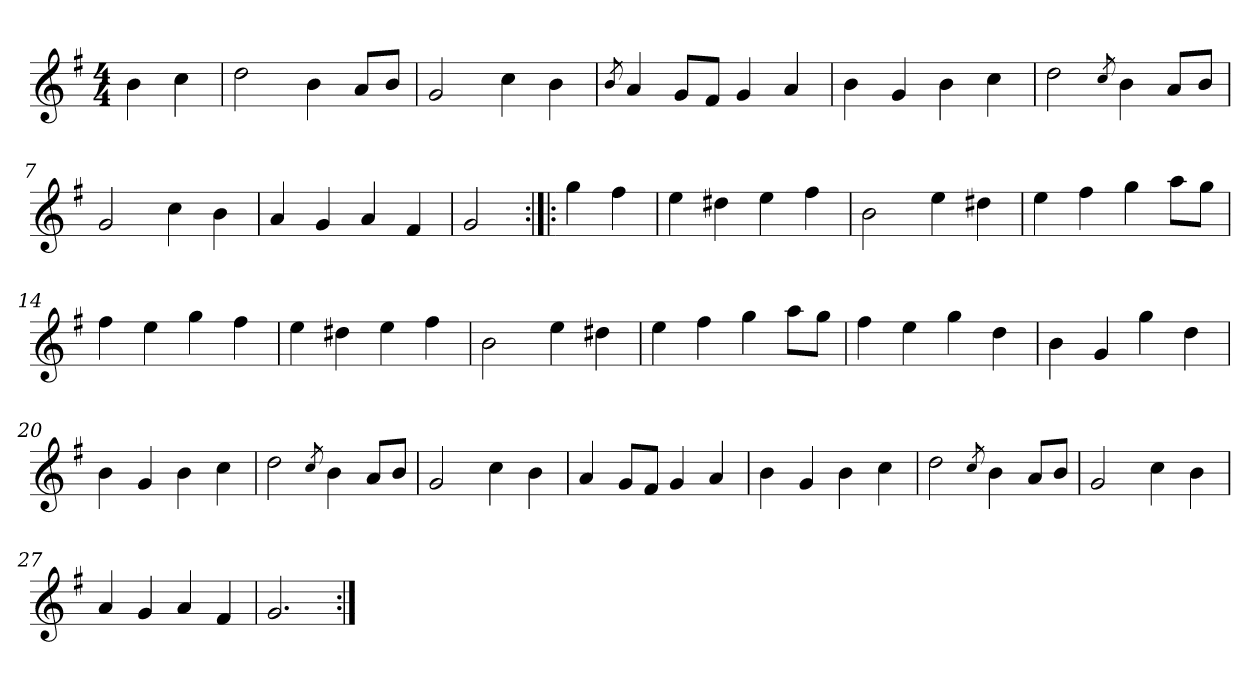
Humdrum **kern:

**kern
*part1
*staff1
*clefG2
*k[f#]
*G:
*M4/4
=1
4b\
4cc\
=2
2dd\
4b\
8a/L
8b/J
=3
2g/
4cc\
4b\
=4
8qb/
4a/
8g/L
8f#/J
4g/
4a/
=5
4b\
4g/
4b\
4cc\
=6
2dd\
8qcc/
4b\
8a/L
8b/J
=7
2g/
4cc\
4b\
=8
4a/
4g/
4a/
4f#/
=9
2g/
=10:|!|:
4gg\
4ff#\
!!LO:LB:g=z
=11
4ee\
4dd#X\
4ee\
4ff#\
=12
2b\
4ee\
4dd#X\
=13
4ee\
4ff#\
4gg\
8aa\L
8gg\J
=14
4ff#\
4ee\
4gg\
4ff#\
=15
4ee\
4dd#X\
4ee\
4ff#\
=16
2b\
4ee\
4dd#X\
=17
4ee\
4ff#\
4gg\
8aa\L
8gg\J
=18
4ff#\
4ee\
4gg\
4dd\
=19
4b\
4g/
4gg\
4dd\
!!LO:LB:g=z
=20
4b\
4g/
4b\
4cc\
=21
2dd\
8qcc/
4b\
8a/L
8b/J
=22
2g/
4cc\
4b\
=23
4a/
8g/L
8f#/J
4g/
4a/
=24
4b\
4g/
4b\
4cc\
=25
2dd\
8qcc/
4b\
8a/L
8b/J
=26
2g/
4cc\
4b\
=27
4a/
4g/
4a/
4f#/
=28
2.g/
=:|!
*-
